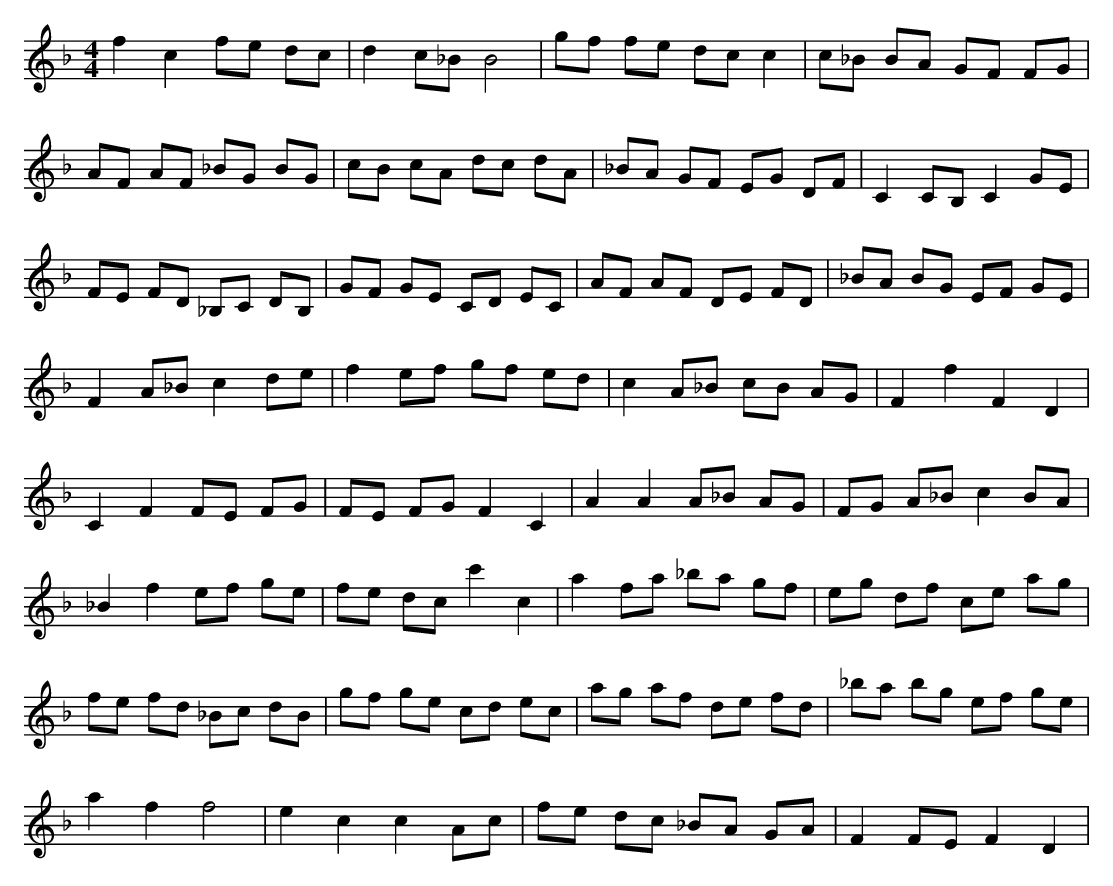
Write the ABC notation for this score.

X:1
M:4/4
K:F
f2 c2 fe dc|d2 c_B B4|gf fe dc c2|c_B BA GF FG|
AF AF _BG BG|cB cA dc dA|_BA GF EG DF|C2 CB, C2 GE|
FE FD _B,C DB,|GF GE CD EC|AF AF DE FD|_BA BG EF GE|
F2 A_B c2 de|f2 ef gf ed|c2 A_B cB AG|F2 f2 F2 D2|
C2 F2 FE FG|FE FG F2 C2|A2 A2 A_B AG|FG A_B c2 BA|
_B2 f2 ef ge|fe dc c'2 c2|a2 fa _ba gf|eg df ce ag|
fe fd _Bc dB|gf ge cd ec|ag af de fd|_ba bg ef ge|
a2 f2 f4|e2 c2 c2 Ac|fe dc _BA GA|F2 FE F2 D2|
